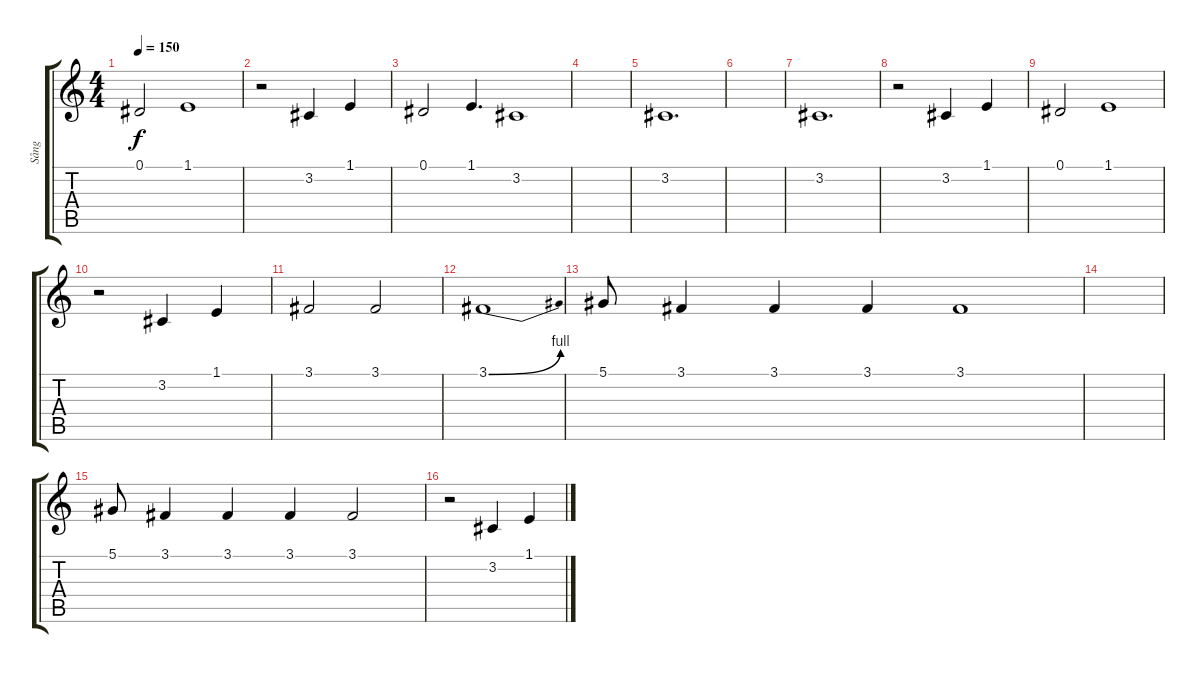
\track ("Sång" "Sång") {instrument harmonica}
\staff {score tabs}
\tuning (Eb4 Bb3 Gb3 Db3 Ab2 Db2) {hide}
\ts (4 4)
\tempo 150
\clef g2
\ks c
0.1.2{dy f} 1.1.1 |
r.2 3.2.4 1.1.4 |
0.1.2 1.1.4{d} 3.2.1 |
|
3.2.1{d} |
|
3.2.1{d} |
r.2 3.2.4 1.1.4 |
0.1.2 1.1.1 |
r.2 3.2.4 1.1.4 |
3.1.2 3.1.2 |
3.1{be (bend 0 0 60 4)}.1 |
5.1.8 3.1.4 3.1.4 3.1.4 3.1.1 |
|
5.1.8 3.1.4 3.1.4 3.1.4 3.1.2 |
r.2 3.2.4 1.1.4
